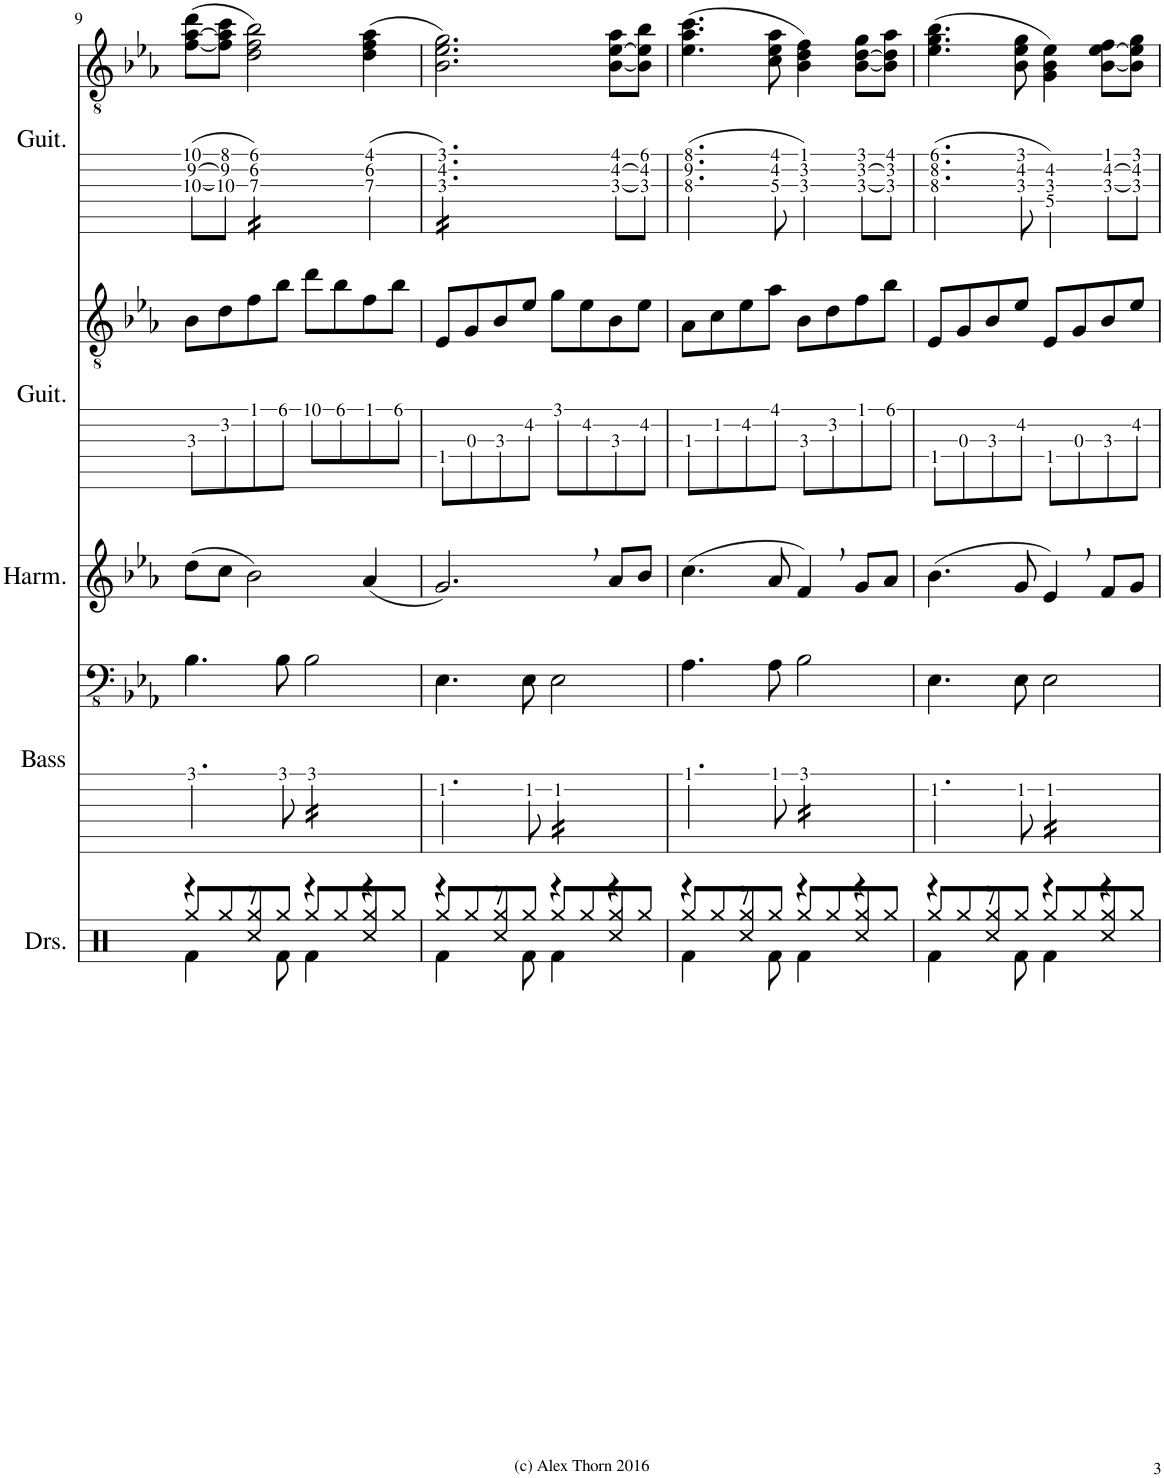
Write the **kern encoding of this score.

**kern	**kern	**kern	**kern	**kern	**kern	**kern	**kern
*part5	*part4	*part4	*part3	*part2	*part2	*part1	*part1
*staff8	*staff7	*staff6	*staff5	*staff4	*staff3	*staff2	*staff1
*I"Drumset	*I"Acoustic Bass	*	*I"Harmonica	*I"Acoustic Guitar	*	*I"12-string Guitar	*
*I'Drs.	*I'Bass	*	*I'Harm.	*I'Guit.	*	*I'Guit.	*
!!LO:PB:g=z
*clefX	*	*clefFv4	*clefG2	*	*clefGv2	*	*clefGv2
*k[]	*k[b-e-a-]	*k[b-e-a-]	*k[b-e-a-]	*k[b-e-a-]	*k[b-e-a-]	*k[b-e-a-]	*k[b-e-a-]
*M4/4	*M4/4	*M4/4	*M4/4	*M4/4	*M4/4	*M4/4	*M4/4
=9	=9	=9	=9	=9	=9	=9	=9
*^	*	*	*	*	*	*	*
*	*^	*	*	*	*	*	*	*
4r	4Rf\	8Rgg/L	4.BB-\	4.BB-\	(8dd\L	8B-\L	8B-\L	[8f\ [8a-\ 8dd\L	([8f\ [8a-\ 8dd\L
.	.	8Rgg/	.	.	8cc\J	8d\	8d\	8f\] 8a-\] 8cc\J	8f\] 8a-\] 8cc\J
4Rcc/	8r	8Rgg/	.	.	2b-\)	8f\	8f\	2d\ 2f\ 2b-\	2d\ 2f\ 2b-\)
.	8Rf\	8Rgg/J	8BB-\	8BB-\	.	8b-\J	8b-\J	.	.
4r	4Rf\	8Rgg/L	2BB-\	2BB-\	.	8dd\L	8dd\L	.	.
.	.	8Rgg/	.	.	.	8b-\	8b-\	.	.
4Rcc/	4r	8Rgg/	.	.	(4a-/	8f\	8f\	4d\ 4f\ 4a-\	(4d\ 4f\ 4a-\
.	.	8Rgg/J	.	.	.	8b-\J	8b-\J	.	.
=10	=10	=10	=10	=10	=10	=10	=10	=10	=10
4r	4Rf\	8Rgg/L	4.EE-\	4.EE-\	2.g,/)	8E-\L	8E-/L	2.B-\ 2.e-\ 2.g\	2.B-\ 2.e-\ 2.g\)
.	.	8Rgg/	.	.	.	8G\	8G/	.	.
4Rcc/	8r	8Rgg/	.	.	.	8B-\	8B-/	.	.
.	8Rf\	8Rgg/J	8EE-\	8EE-\	.	8e-\J	8e-/J	.	.
4r	4Rf\	8Rgg/L	2EE-\	2EE-\	.	8g\L	8g\L	.	.
.	.	8Rgg/	.	.	.	8e-\	8e-\	.	.
4Rcc/	4r	8Rgg/	.	.	8a-/L	8B-\	8B-\	[8B-\ [8e-\ 8a-\L	[8B-\ [8e-\ 8a-\L
.	.	8Rgg/J	.	.	8b-/J	8e-\J	8e-\J	8B-\] 8e-\] 8b-\J	8B-\] 8e-\] 8b-\J
=11	=11	=11	=11	=11	=11	=11	=11	=11	=11
4r	4Rf\	8Rgg/L	4.AA-\	4.AA-\	(4.cc\	8A-\L	8A-\L	4.e-\ 4.a-\ 4.cc\	(4.e-\ 4.a-\ 4.cc\
.	.	8Rgg/	.	.	.	8c\	8c\	.	.
4Rcc/	8r	8Rgg/	.	.	.	8e-\	8e-\	.	.
.	8Rf\	8Rgg/J	8AA-\	8AA-\	8a-/	8a-\J	8a-\J	8c\ 8e-\ 8a-\	8c\ 8e-\ 8a-\
4r	4Rf\	8Rgg/L	2BB-\	2BB-\	4f,/)	8B-\L	8B-\L	4B-\ 4d\ 4f\	4B-\ 4d\ 4f\)
.	.	8Rgg/	.	.	.	8d\	8d\	.	.
4Rcc/	4r	8Rgg/	.	.	8g/L	8f\	8f\	[8B-\ [8d\ 8g\L	[8B-\ [8d\ 8g\L
.	.	8Rgg/J	.	.	8a-/J	8b-\J	8b-\J	8B-\] 8d\] 8a-\J	8B-\] 8d\] 8a-\J
=12	=12	=12	=12	=12	=12	=12	=12	=12	=12
4r	4Rf\	8Rgg/L	4.EE-\	4.EE-\	(4.b-\	8E-\L	8E-/L	4.e-\ 4.g\ 4.b-\	(4.e-\ 4.g\ 4.b-\
.	.	8Rgg/	.	.	.	8G\	8G/	.	.
4Rcc/	8r	8Rgg/	.	.	.	8B-\	8B-/	.	.
.	8Rf\	8Rgg/J	8EE-\	8EE-\	8g/	8e-\J	8e-/J	8B-\ 8e-\ 8g\	8B-\ 8e-\ 8g\
4r	4Rf\	8Rgg/L	2EE-\	2EE-\	4e-,/)	8E-\L	8E-/L	4G\ 4B-\ 4e-\	4G\ 4B-\ 4e-\)
.	.	8Rgg/	.	.	.	8G\	8G/	.	.
4Rcc/	4r	8Rgg/	.	.	8f/L	8B-\	8B-/	[8B-\ [8e-\ 8f\L	[8B-\ [8e-\ 8f\L
.	.	8Rgg/J	.	.	8g/J	8e-\J	8e-/J	8B-\] 8e-\] 8g\J	8B-\] 8e-\] 8g\J
*v	*v	*v	*	*	*	*	*	*	*
=	=	=	=	=	=	=	=
*-	*-	*-	*-	*-	*-	*-	*-
